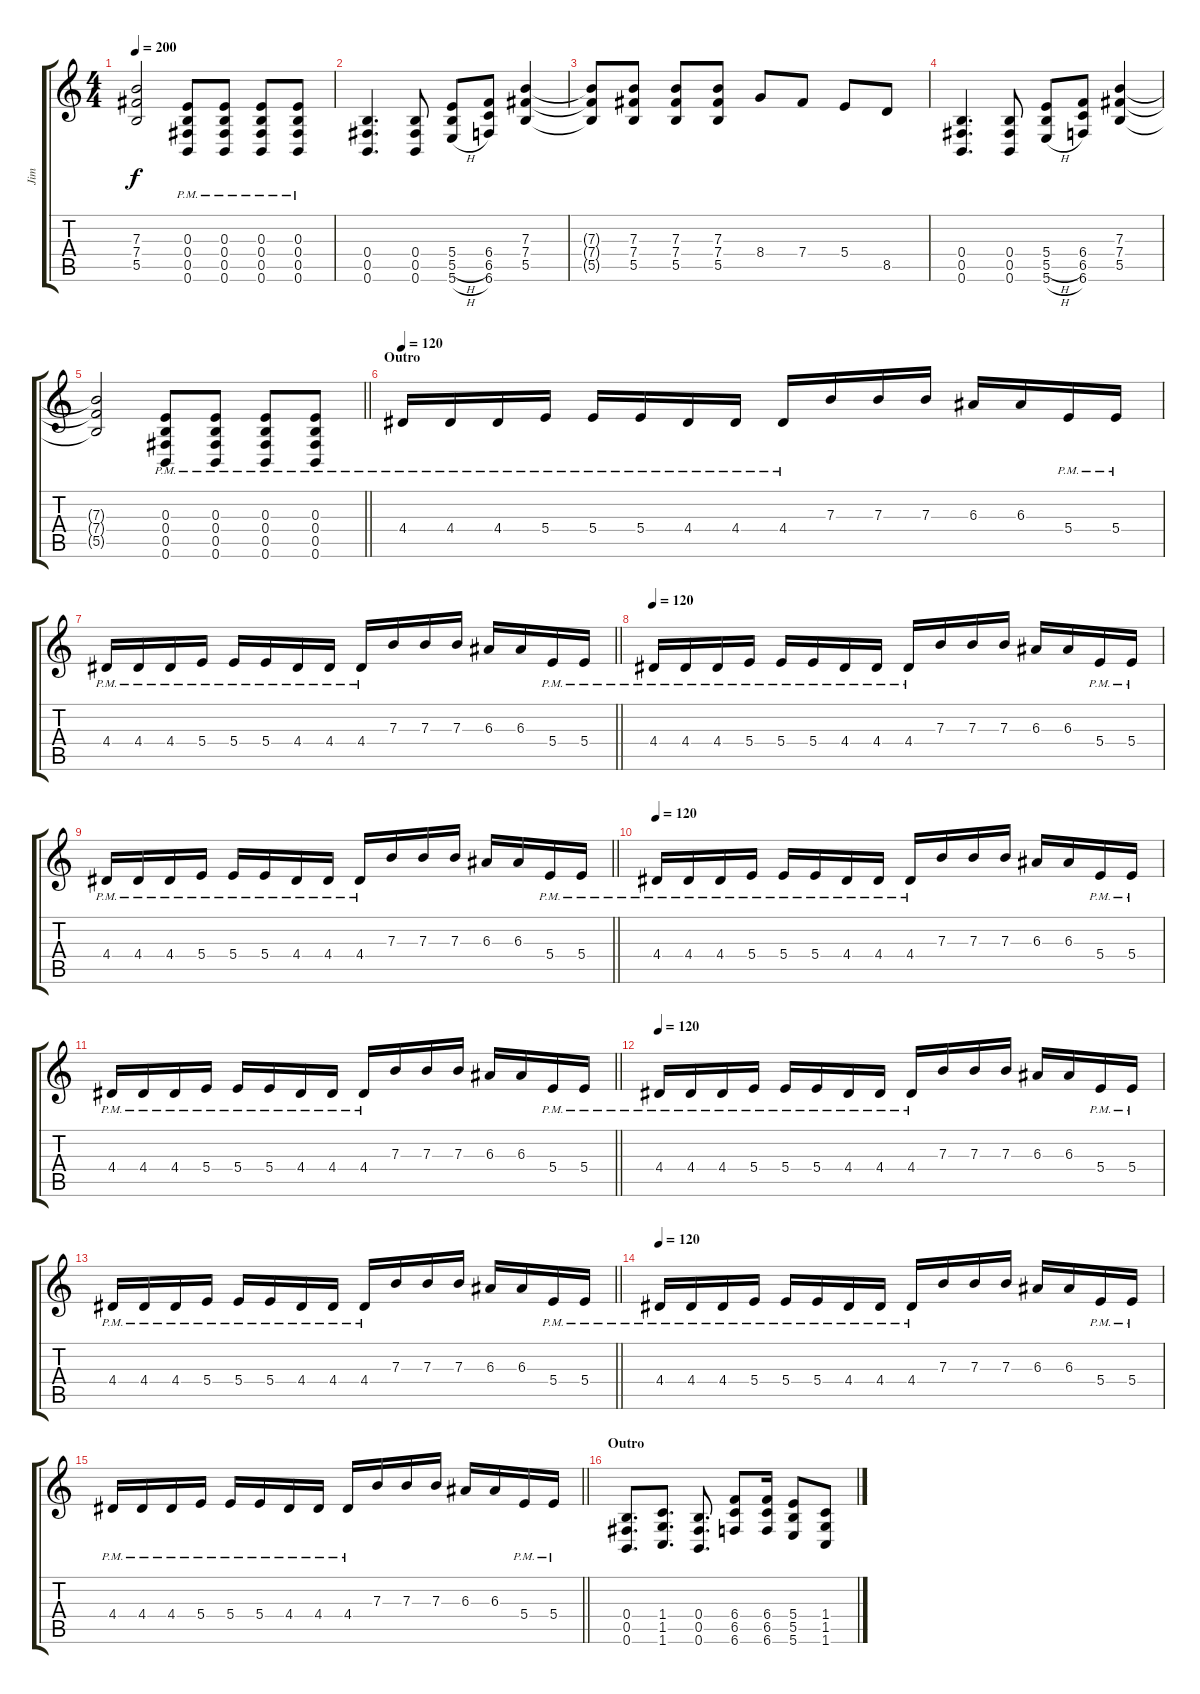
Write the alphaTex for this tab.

\track ("Jim" "Jim") {instrument distortionguitar}
\staff {score tabs}
\tuning (Db4 Ab3 E3 B2 Gb2 B1) {hide}
\ts (4 4)
\tempo 200
\clef g2
\ks c
(7.3{t} 7.4{t} 5.5{t}).2{dy f} (0.3 0.4 0.5{pm} 0.6{pm}).8 (0.3 0.4 0.5{pm} 0.6{pm}).8 (0.3 0.4 0.5{pm} 0.6{pm}).8 (0.3 0.4 0.5{pm} 0.6{pm}).8 |
(0.4 0.5 0.6).4{d} (0.4 0.5 0.6).8 (5.4 5.5{h} 5.6{h}).8 (6.4 6.5 6.6).8 (7.3 7.4 5.5).4 |
(7.3{t} 7.4{t} 5.5{t}).8 (7.3 7.4 5.5).8 (7.3 7.4 5.5).8 (7.3 7.4 5.5).8 8.4.8 7.4.8 5.4.8 8.5.8 |
(0.4 0.5 0.6).4{d} (0.4 0.5 0.6).8 (5.4 5.5{h} 5.6{h}).8 (6.4 6.5 6.6).8 (7.3 7.4 5.5).4 |
\barLineRight lightlight
(7.3{t} 7.4{t} 5.5{t}).2 (0.3 0.4 0.5{pm} 0.6{pm}).8 (0.3 0.4 0.5{pm} 0.6{pm}).8 (0.3 0.4 0.5{pm} 0.6{pm}).8 (0.3 0.4 0.5{pm} 0.6{pm}).8 |
\section ("" "Outro")
\tempo 120
4.4{pm}.16 4.4{pm}.16 4.4{pm}.16 5.4{pm}.16 5.4{pm}.16 5.4{pm}.16 4.4{pm}.16 4.4{pm}.16 4.4{pm}.16 7.3.16 7.3.16 7.3.16 6.3.16 6.3.16 5.4{pm}.16 5.4{pm}.16 |
\barLineRight lightlight
4.4{pm}.16 4.4{pm}.16 4.4{pm}.16 5.4{pm}.16 5.4{pm}.16 5.4{pm}.16 4.4{pm}.16 4.4{pm}.16 4.4{pm}.16 7.3.16 7.3.16 7.3.16 6.3.16 6.3.16 5.4{pm}.16 5.4{pm}.16 |
\tempo 120
4.4{pm}.16 4.4{pm}.16 4.4{pm}.16 5.4{pm}.16 5.4{pm}.16 5.4{pm}.16 4.4{pm}.16 4.4{pm}.16 4.4{pm}.16 7.3.16 7.3.16 7.3.16 6.3.16 6.3.16 5.4{pm}.16 5.4{pm}.16 |
\barLineRight lightlight
4.4{pm}.16 4.4{pm}.16 4.4{pm}.16 5.4{pm}.16 5.4{pm}.16 5.4{pm}.16 4.4{pm}.16 4.4{pm}.16 4.4{pm}.16 7.3.16 7.3.16 7.3.16 6.3.16 6.3.16 5.4{pm}.16 5.4{pm}.16 |
\tempo 120
4.4{pm}.16 4.4{pm}.16 4.4{pm}.16 5.4{pm}.16 5.4{pm}.16 5.4{pm}.16 4.4{pm}.16 4.4{pm}.16 4.4{pm}.16 7.3.16 7.3.16 7.3.16 6.3.16 6.3.16 5.4{pm}.16 5.4{pm}.16 |
\barLineRight lightlight
4.4{pm}.16 4.4{pm}.16 4.4{pm}.16 5.4{pm}.16 5.4{pm}.16 5.4{pm}.16 4.4{pm}.16 4.4{pm}.16 4.4{pm}.16 7.3.16 7.3.16 7.3.16 6.3.16 6.3.16 5.4{pm}.16 5.4{pm}.16 |
\tempo 120
4.4{pm}.16 4.4{pm}.16 4.4{pm}.16 5.4{pm}.16 5.4{pm}.16 5.4{pm}.16 4.4{pm}.16 4.4{pm}.16 4.4{pm}.16 7.3.16 7.3.16 7.3.16 6.3.16 6.3.16 5.4{pm}.16 5.4{pm}.16 |
\barLineRight lightlight
4.4{pm}.16 4.4{pm}.16 4.4{pm}.16 5.4{pm}.16 5.4{pm}.16 5.4{pm}.16 4.4{pm}.16 4.4{pm}.16 4.4{pm}.16 7.3.16 7.3.16 7.3.16 6.3.16 6.3.16 5.4{pm}.16 5.4{pm}.16 |
\tempo 120
4.4{pm}.16 4.4{pm}.16 4.4{pm}.16 5.4{pm}.16 5.4{pm}.16 5.4{pm}.16 4.4{pm}.16 4.4{pm}.16 4.4{pm}.16 7.3.16 7.3.16 7.3.16 6.3.16 6.3.16 5.4{pm}.16 5.4{pm}.16 |
\barLineRight lightlight
4.4{pm}.16 4.4{pm}.16 4.4{pm}.16 5.4{pm}.16 5.4{pm}.16 5.4{pm}.16 4.4{pm}.16 4.4{pm}.16 4.4{pm}.16 7.3.16 7.3.16 7.3.16 6.3.16 6.3.16 5.4{pm}.16 5.4{pm}.16 |
\section ("" "Outro")
(0.4 0.5 0.6).8{d} (1.4 1.5 1.6).8{d} (0.4 0.5 0.6).8{d} (6.4 6.5 6.6).8 (6.4 6.5 6.6).16 (5.4 5.5 5.6).8 (1.4 1.5 1.6).8
